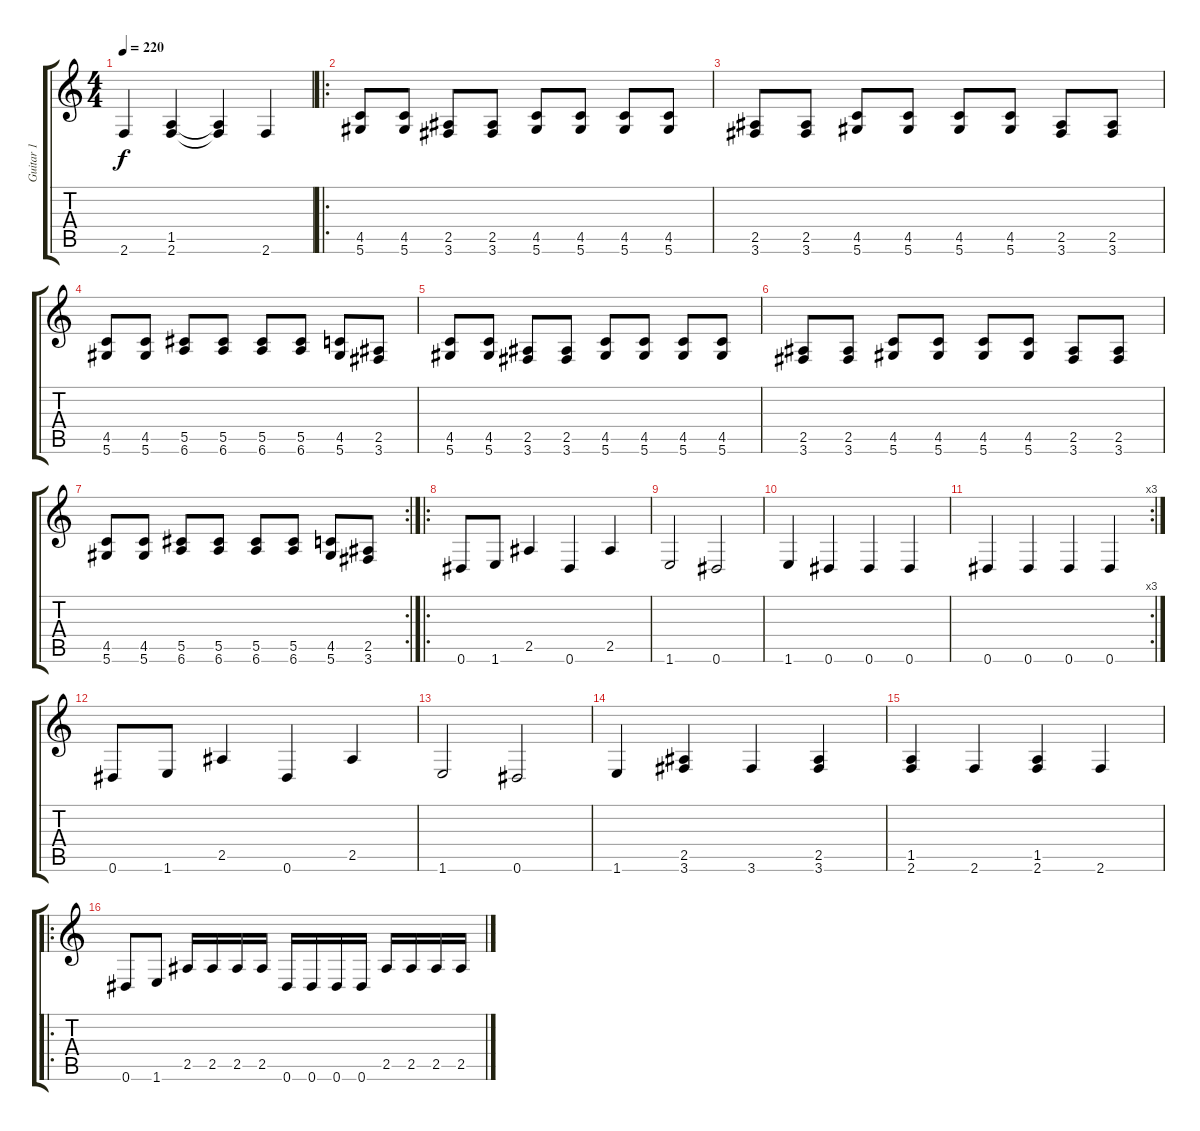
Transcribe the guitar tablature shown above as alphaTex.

\track ("Guitar 1" "Guitar 1") {instrument distortionguitar}
\staff {score tabs}
\tuning (Eb4 Bb3 Gb3 Db3 Ab2 Eb2) {hide}
\ts (4 4)
\tempo 220
\clef g2
\ks c
2.6.4{dy f} (1.5 2.6).4 (1.5{t} 2.6{t}).4 2.6.4 |
\ro
(4.5 5.6).8 (4.5 5.6).8 (2.5 3.6).8 (2.5 3.6).8 (4.5 5.6).8 (4.5 5.6).8 (4.5 5.6).8 (4.5 5.6).8 |
(2.5 3.6).8 (2.5 3.6).8 (4.5 5.6).8 (4.5 5.6).8 (4.5 5.6).8 (4.5 5.6).8 (2.5 3.6).8 (2.5 3.6).8 |
(4.5 5.6).8 (4.5 5.6).8 (5.5 6.6).8 (5.5 6.6).8 (5.5 6.6).8 (5.5 6.6).8 (4.5 5.6).8 (2.5 3.6).8 |
(4.5 5.6).8 (4.5 5.6).8 (2.5 3.6).8 (2.5 3.6).8 (4.5 5.6).8 (4.5 5.6).8 (4.5 5.6).8 (4.5 5.6).8 |
(2.5 3.6).8 (2.5 3.6).8 (4.5 5.6).8 (4.5 5.6).8 (4.5 5.6).8 (4.5 5.6).8 (2.5 3.6).8 (2.5 3.6).8 |
\rc 2
(4.5 5.6).8 (4.5 5.6).8 (5.5 6.6).8 (5.5 6.6).8 (5.5 6.6).8 (5.5 6.6).8 (4.5 5.6).8 (2.5 3.6).8 |
\ro
0.6.8 1.6.8 2.5.4 0.6.4 2.5.4 |
1.6.2 0.6.2 |
1.6.4 0.6.4 0.6.4 0.6.4 |
\rc 3
0.6.4 0.6.4 0.6.4 0.6.4 |
0.6.8 1.6.8 2.5.4 0.6.4 2.5.4 |
1.6.2 0.6.2 |
1.6.4 (2.5 3.6).4 3.6.4 (2.5 3.6).4 |
(1.5 2.6).4 2.6.4 (1.5 2.6).4 2.6.4 |
\ro
0.6.8 1.6.8 2.5.16 2.5.16 2.5.16 2.5.16 0.6.16 0.6.16 0.6.16 0.6.16 2.5.16 2.5.16 2.5.16 2.5.16
